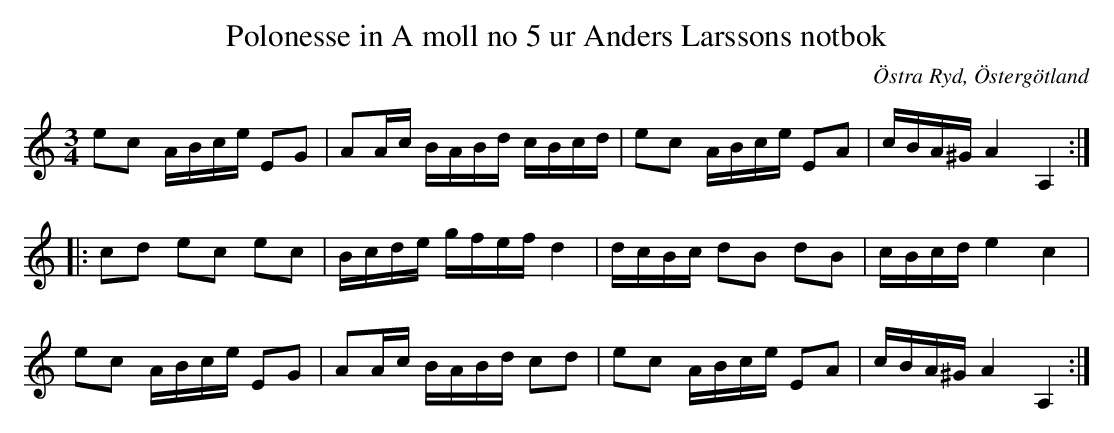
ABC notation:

X:1
T: Polonesse in A moll no 5 ur Anders Larssons notbok
O: Östra Ryd, Östergötland
M: 3/4
L: 1/16
K: Am
e2c2 ABce E2G2 | A2Ac BABd cBcd | e2c2 ABce E2A2 | cBA^G A4 A,4 ::
c2d2 e2c2 e2c2 | Bcde gfef d4 | dcBc d2B2 d2B2 | cBcd e4 c4 |
e2c2 ABce E2G2 | A2Ac BABd c2d2 | e2c2 ABce E2A2 | cBA^G A4 A,4 :|
